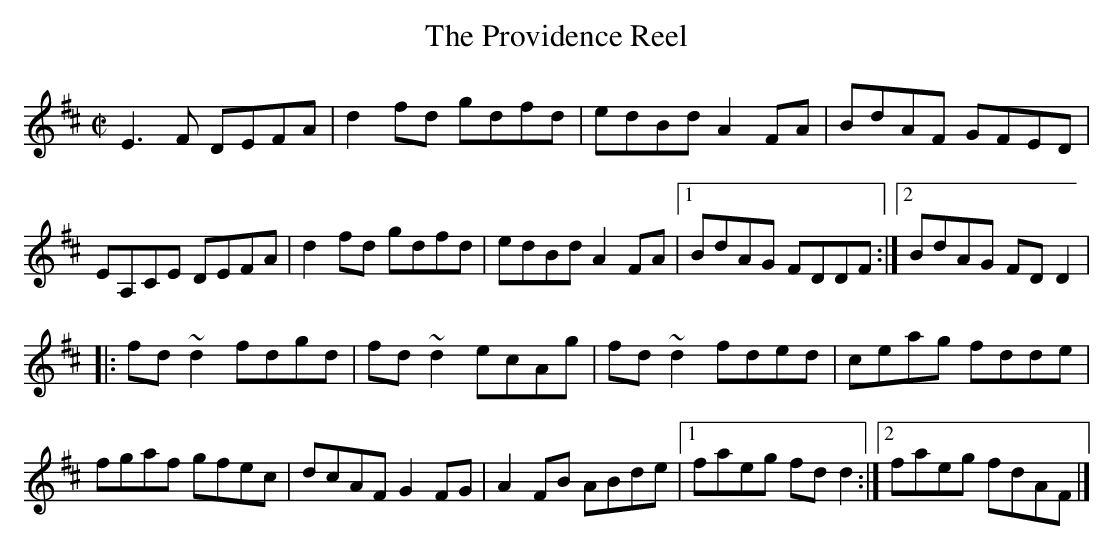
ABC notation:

X:1
T:Providence Reel, The
M:C|
L:1/8
K:D
E3F DEFA|d2fd gdfd|edBd A2FA|BdAF GFED|!
EA,CE DEFA|d2fd gdfd|edBd A2FA|1BdAG FDDF:|2BdAG FDD2|!
|:fd~d2 fdgd|fd~d2 ecAg|fd~d2 fded|ceag fdde|!
fgaf gfec|dcAF G2FG|A2FB ABde|1faeg fdd2:|2faeg fdAF|]!
